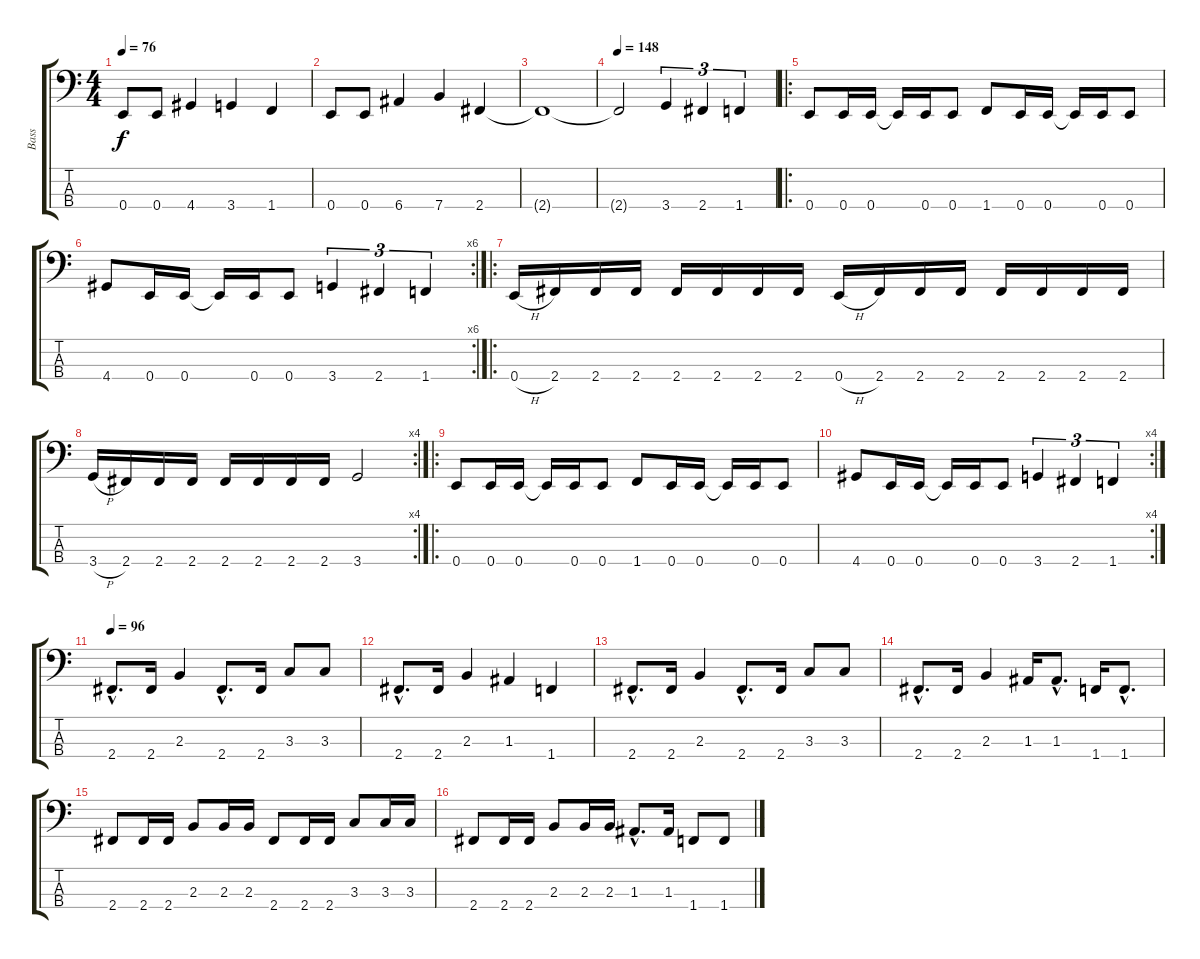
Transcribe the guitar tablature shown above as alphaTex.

\track ("Bass" "Bass") {instrument electricbasspick}
\staff {score tabs}
\tuning (G2 D2 A1 E1) {hide}
\ts (4 4)
\tempo 76
\clef f4
\ks c
0.4.8{dy f} 0.4.8 4.4.4 3.4.4 1.4.4 |
0.4.8 0.4.8 6.4.4 7.4.4 2.4.4 |
2.4{t}.1 |
\tempo 148
2.4{t}.2 3.4.4{tu (3 2)} 2.4.4{tu (3 2)} 1.4.4{tu (3 2)} |
\ro
0.4.8 0.4.16 0.4.16 0.4{t}.16 0.4.16 0.4.8 1.4.8 0.4.16 0.4.16 0.4{t}.16 0.4.16 0.4.8 |
\rc 6
4.4.8 0.4.16 0.4.16 0.4{t}.16 0.4.16 0.4.8 3.4.4{tu (3 2)} 2.4.4{tu (3 2)} 1.4.4{tu (3 2)} |
\ro
0.4{h}.16 2.4.16 2.4.16 2.4.16 2.4.16 2.4.16 2.4.16 2.4.16 0.4{h}.16 2.4.16 2.4.16 2.4.16 2.4.16 2.4.16 2.4.16 2.4.16 |
\rc 4
3.4{h}.16 2.4.16 2.4.16 2.4.16 2.4.16 2.4.16 2.4.16 2.4.16 3.4.2 |
\ro
0.4.8 0.4.16 0.4.16 0.4{t}.16 0.4.16 0.4.8 1.4.8 0.4.16 0.4.16 0.4{t}.16 0.4.16 0.4.8 |
\rc 4
4.4.8 0.4.16 0.4.16 0.4{t}.16 0.4.16 0.4.8 3.4.4{tu (3 2)} 2.4.4{tu (3 2)} 1.4.4{tu (3 2)} |
\tempo 96
2.4{hac}.8{d} 2.4.16 2.3.4 2.4{hac}.8{d} 2.4.16 3.3.8 3.3.8 |
2.4{hac}.8{d} 2.4.16 2.3.4 1.3.4 1.4.4 |
2.4{hac}.8{d} 2.4.16 2.3.4 2.4{hac}.8{d} 2.4.16 3.3.8 3.3.8 |
2.4{hac}.8{d} 2.4.16 2.3.4 1.3.16 1.3{hac}.8{d} 1.4.16 1.4{hac}.8{d} |
2.4.8 2.4.16 2.4.16 2.3.8 2.3.16 2.3.16 2.4.8 2.4.16 2.4.16 3.3.8 3.3.16 3.3.16 |
2.4.8 2.4.16 2.4.16 2.3.8 2.3.16 2.3.16 1.3{hac}.8{d} 1.3.16 1.4.8 1.4.8
